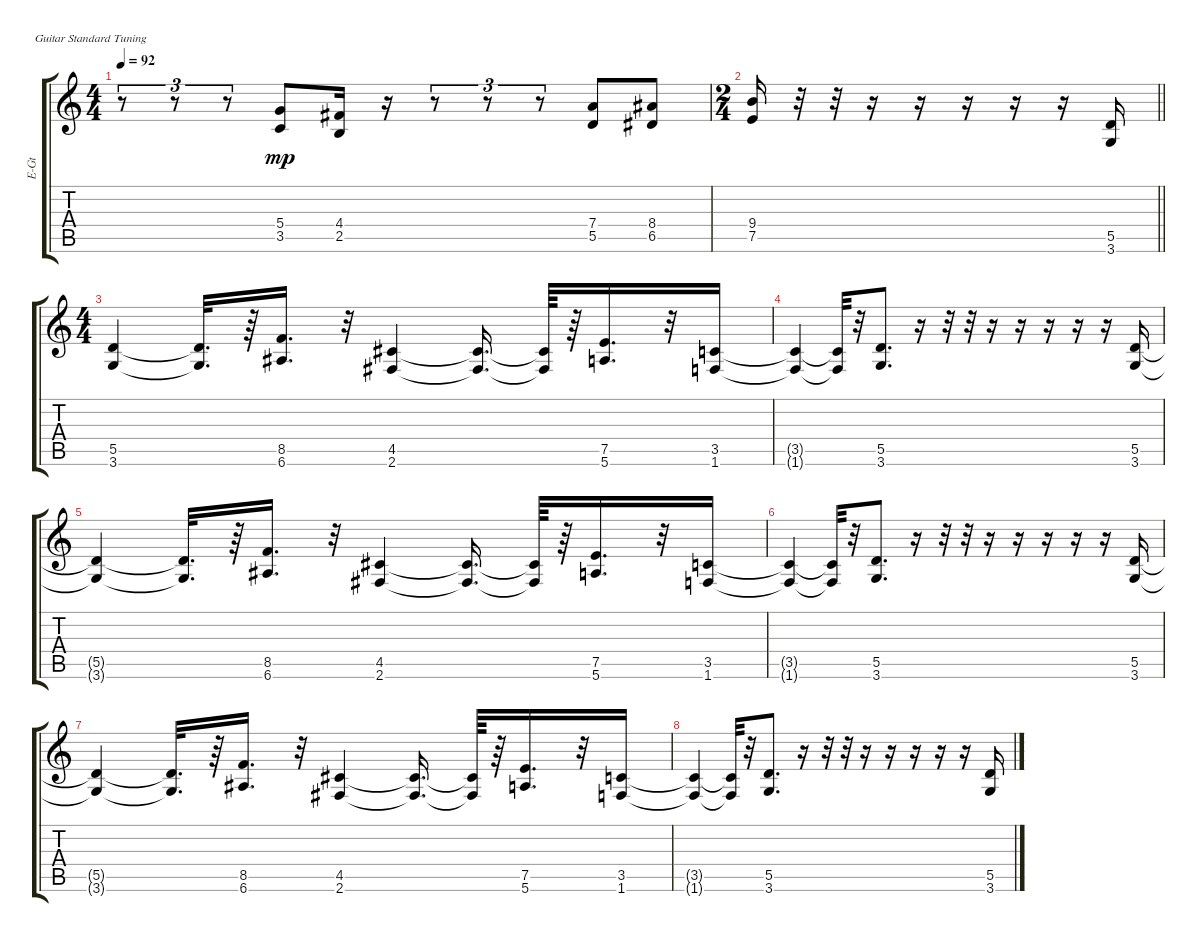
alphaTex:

\track ("Rhythm chord doubling2" "E-Gt") {instrument distortionguitar}
\staff {score tabs}
\tuning (E4 B3 G3 D3 A2 E2)
\ts (4 4)
\beaming (8 2 2 2 2)
\tempo 92
\clef g2
\ks c
r.8{tu (3 2) dy p} r.8{tu (3 2)} r.8{tu (3 2)} (5.4 3.5).8{dy mp} (4.4 2.5).16 r.16 r.8{tu (3 2)} r.8{tu (3 2)} r.8{tu (3 2)} (7.4 5.5).8 (8.4 6.5).8 |
\ts (2 4)
\beaming (8 2 2)
\barLineRight lightlight
(9.4 7.5).16 r.32 r.32 r.16 r.16 r.16 r.16 r.16 (5.5 3.6).16 |
\ts (4 4)
\beaming (8 2 2 2 2)
(5.5 3.6).4 (5.5{t} 3.6{t}).32{d} r.64 (8.5 6.6).16{d} r.32 (4.5 2.6).4 (4.5{t} 2.6{t}).16{d} (4.5{t} 2.6{t}).64 r.64 (7.5 5.6).16{d} r.32 (3.5 1.6).16 |
(3.5{t} 1.6{t}).4 (3.5{t} 1.6{t}).32 r.32 (5.5 3.6).8{d} r.16 r.32 r.32 r.16 r.16 r.16 r.16 r.16 (5.5 3.6).16 |
(5.5{t} 3.6{t}).4 (5.5{t} 3.6{t}).32{d} r.64 (8.5 6.6).16{d} r.32 (4.5 2.6).4 (4.5{t} 2.6{t}).16{d} (4.5{t} 2.6{t}).64 r.64 (7.5 5.6).16{d} r.32 (3.5 1.6).16 |
(3.5{t} 1.6{t}).4 (3.5{t} 1.6{t}).32 r.32 (5.5 3.6).8{d} r.16 r.32 r.32 r.16 r.16 r.16 r.16 r.16 (5.5 3.6).16 |
(5.5{t} 3.6{t}).4 (5.5{t} 3.6{t}).32{d} r.64 (8.5 6.6).16{d} r.32 (4.5 2.6).4 (4.5{t} 2.6{t}).16{d} (4.5{t} 2.6{t}).64 r.64 (7.5 5.6).16{d} r.32 (3.5 1.6).16 |
(3.5{t} 1.6{t}).4 (3.5{t} 1.6{t}).32 r.32 (5.5 3.6).8{d} r.16 r.32 r.32 r.16 r.16 r.16 r.16 r.16 (5.5 3.6).16
